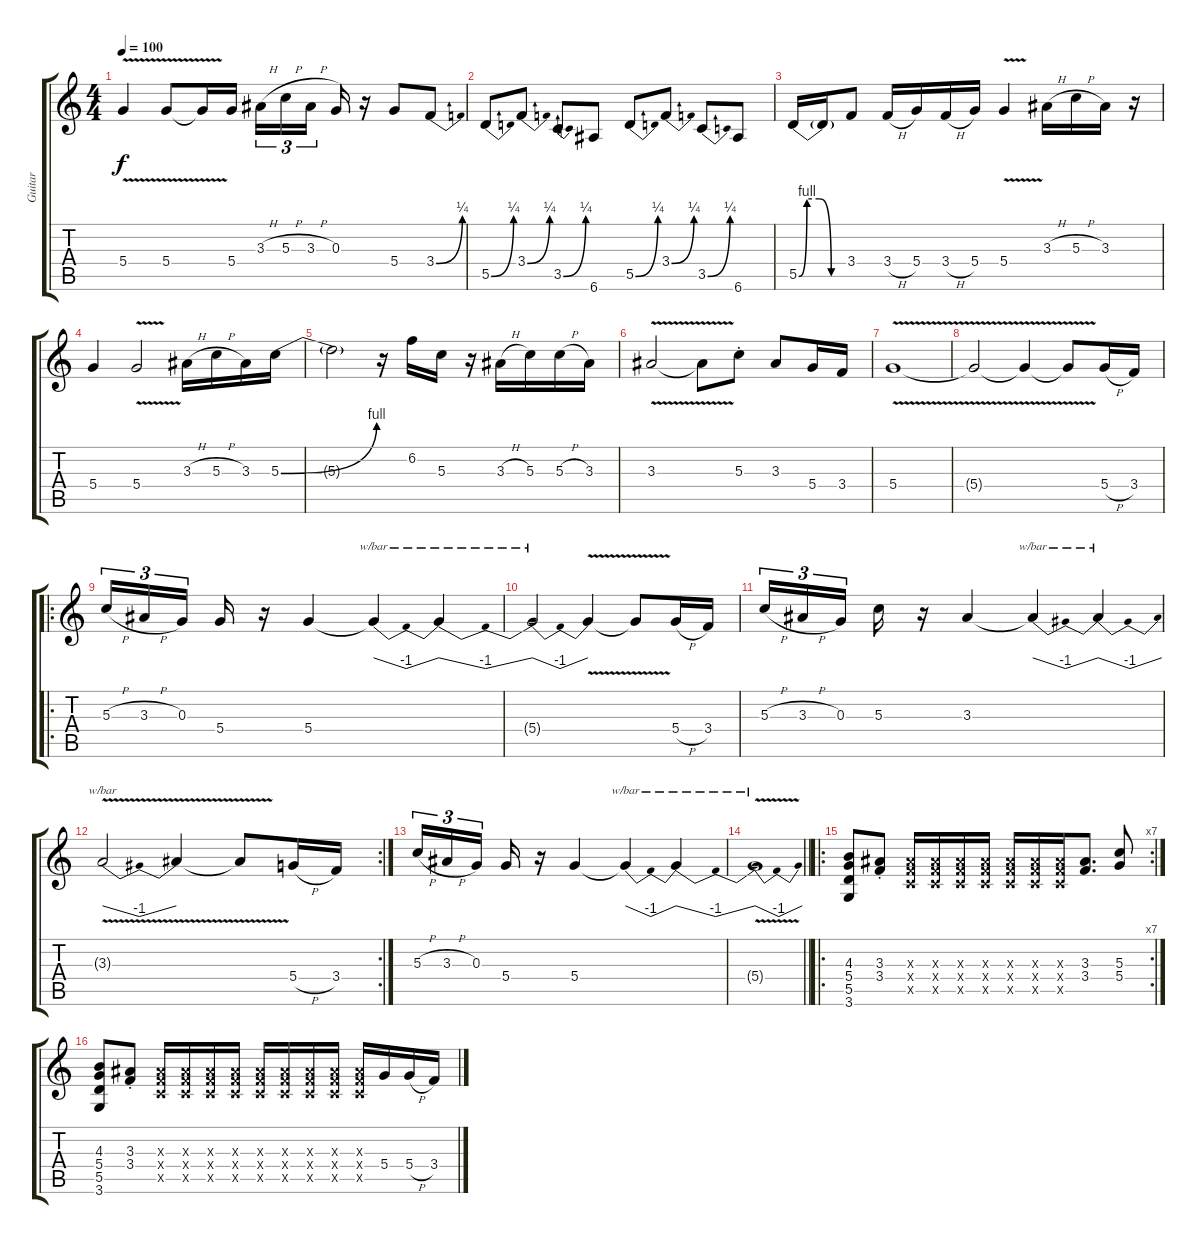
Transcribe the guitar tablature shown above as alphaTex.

\track ("Guitar" "Guitar") {instrument distortionguitar}
\staff {score tabs}
\tuning (E4 B3 G3 D3 A2 E2) {hide}
\ts (4 4)
\tempo 100
\clef g2
\ks c
5.4{v}.4{dy f} 5.4{v}.8 5.4{t}.16 5.4.16 3.3{h}.16{tu (3 2)} 5.3{h}.16{tu (3 2)} 3.3{h}.16{tu (3 2) beam splitsecondary} 0.3.16 r.16 5.4.8 3.4{be (bend 0 0 60 1)}.8 |
5.5{be (bend 0 0 60 1)}.8 3.4{be (bend 0 0 60 1)}.8 3.5{be (bend 0 0 60 1)}.8 6.6.8 5.5{be (bend 0 0 60 1)}.8 3.4{be (bend 0 0 60 1)}.8 3.5{be (bend 0 0 60 1)}.8 6.6.8 |
5.5{be (custom 0 0 10 4 25 4 40 0 60 0)}.16 5.5{t}.16 3.4.8 3.4{h}.16 5.4.16 3.4{h}.16 5.4.16 5.4{v}.4 3.3{h}.16 5.3{h}.16 3.3.16 r.16 |
5.4.4 5.4{v}.2 3.3{h}.16 5.3{h}.16 3.3.16 5.3{be (bend 0 0 60 4)}.16 |
5.3{t}.2 r.16 6.2.16 5.3.16 r.16 3.3{h}.16 5.3.16 5.3{h}.16 3.3.16 |
3.3{v}.2 3.3{v t}.8 5.3{st}.8 3.3.8 5.4.16 3.4.16 |
5.4{v}.1 |
5.4{v t}.2 5.4{v t}.4 5.4{v t}.8 5.4{h}.16 3.4.16 |
\ro
5.3{h}.16{tu (3 2)} 3.3{h}.16{tu (3 2)} 0.3.16{tu (3 2) beam splitsecondary} 5.4.16 r.16 5.4.4 5.4{t}.4{tbe (dip default 0 0 30 -4 60 0)} 5.4{t}.4{tbe (dip default 0 0 30 -4 60 0)} |
5.4{t}.2{tbe (dip default 0 0 30 -4 60 0)} 5.4{v t}.4 5.4{v t}.8 5.4{h}.16 3.4.16 |
5.3{h}.16{tu (3 2)} 3.3{h}.16{tu (3 2)} 0.3.16{tu (3 2) beam splitsecondary} 5.3.16 r.16 3.3.4 3.3{t}.4{tbe (dip default 0 0 30 -4 60 0)} 3.3{t}.4{tbe (dip default 0 0 30 -4 60 0)} |
\rc 2
3.3{v t}.2{tbe (dip default 0 0 30 -4 60 0)} 3.3{v t}.4 3.3{v t}.8 5.4{h}.16 3.4.16 |
5.3{h}.16{tu (3 2)} 3.3{h}.16{tu (3 2)} 0.3.16{tu (3 2) beam splitsecondary} 5.4.16 r.16 5.4.4 5.4{t}.4{tbe (dip default 0 0 30 -4 60 0)} 5.4{t}.4{tbe (dip default 0 0 30 -4 60 0)} |
\barLineRight lightlight
5.4{v t}.1{tbe (dip default 0 0 30 -4 60 0)} |
\ro
\rc 7
(4.3 5.4 5.5 3.6).8 (3.3{st} 3.4{st}).8 (3.3{x} 3.4{x} 3.5{x}).16 (3.3{x} 3.4{x} 3.5{x}).16 (3.3{x} 3.4{x} 3.5{x}).16 (3.3{x} 3.4{x} 3.5{x}).16 (3.3{x} 3.4{x} 3.5{x}).16 (3.3{x} 3.4{x} 3.5{x}).16 (3.3{x} 3.4{x} 3.5{x}).16 (3.3 3.4).8{d} (5.3 5.4).8 |
(4.3 5.4 5.5 3.6).8 (3.3{st} 3.4{st}).8 (3.3{x} 3.4{x} 3.5{x}).16 (3.3{x} 3.4{x} 3.5{x}).16 (3.3{x} 3.4{x} 3.5{x}).16 (3.3{x} 3.4{x} 3.5{x}).16 (3.3{x} 3.4{x} 3.5{x}).16 (3.3{x} 3.4{x} 3.5{x}).16 (3.3{x} 3.4{x} 3.5{x}).16 (3.3{x} 3.4{x} 3.5{x}).16 (3.3{x} 3.4{x} 3.5{x}).16 5.4.16 5.4{h}.16 3.4.16
